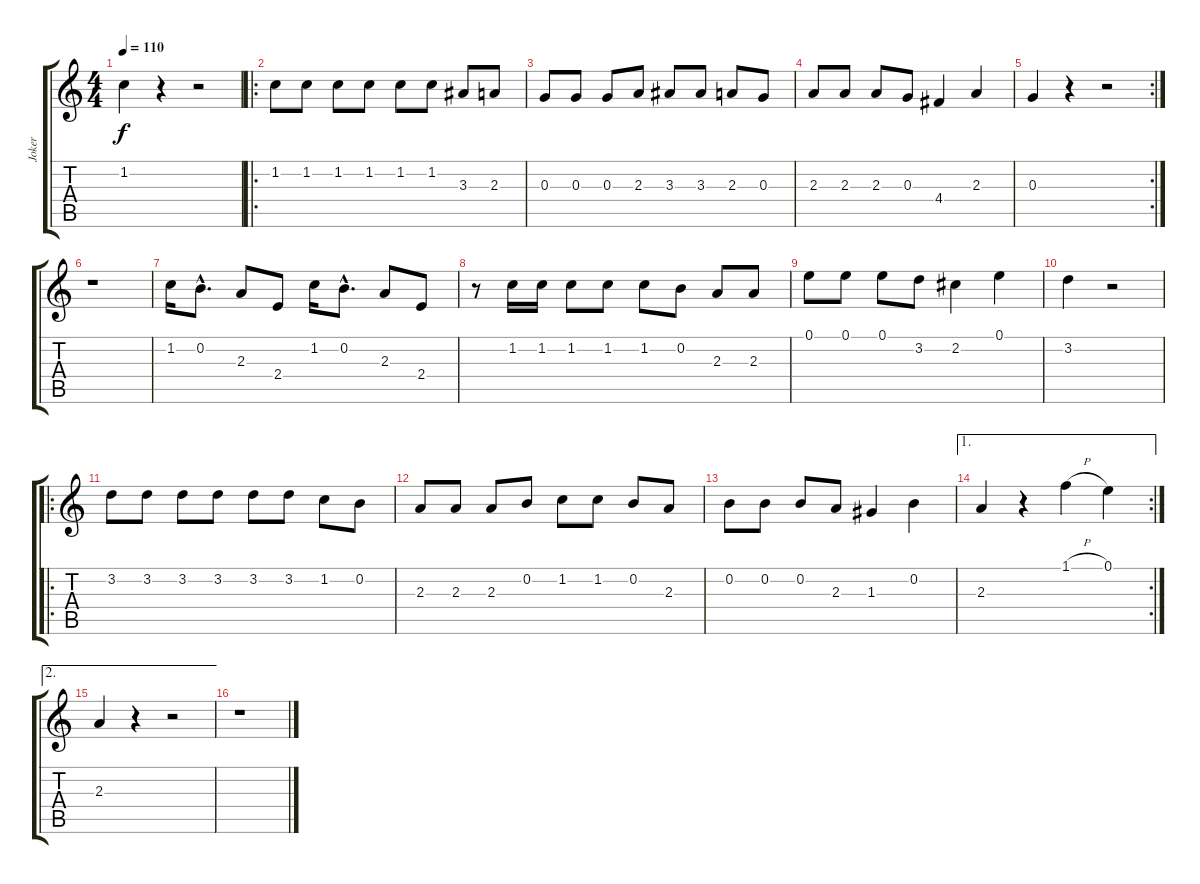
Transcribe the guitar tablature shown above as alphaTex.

\track ("Joker" "Joker") {instrument acousticguitarsteel}
\staff {score tabs}
\tuning (E4 B3 G3 D3 A2 E2) {hide}
\ts (4 4)
\tempo 110
\clef g2
\ks c
1.2.4{dy f} r.4 r.2 |
\ro
1.2.8 1.2.8 1.2.8 1.2.8 1.2.8 1.2.8 3.3.8 2.3.8 |
0.3.8 0.3.8 0.3.8 2.3.8 3.3.8 3.3.8 2.3.8 0.3.8 |
2.3.8 2.3.8 2.3.8 0.3.8 4.4.4 2.3.4 |
\rc 2
0.3.4 r.4 r.2 |
r.1 |
1.2.16 0.2{hac}.8{d} 2.3.8 2.4.8 1.2.16 0.2{hac}.8{d} 2.3.8 2.4.8 |
r.8 1.2.16 1.2.16 1.2.8 1.2.8 1.2.8 0.2.8 2.3.8 2.3.8 |
0.1.8 0.1.8 0.1.8 3.2.8 2.2.4 0.1.4 |
3.2.4 r.2 |
\ro
3.2.8 3.2.8 3.2.8 3.2.8 3.2.8 3.2.8 1.2.8 0.2.8 |
2.3.8 2.3.8 2.3.8 0.2.8 1.2.8 1.2.8 0.2.8 2.3.8 |
0.2.8 0.2.8 0.2.8 2.3.8 1.3.4 0.2.4 |
\ae 1
\rc 2
2.3.4 r.4 1.1{h}.4 0.1.4 |
\ae 2
2.3.4 r.4 r.2 |
r.1
